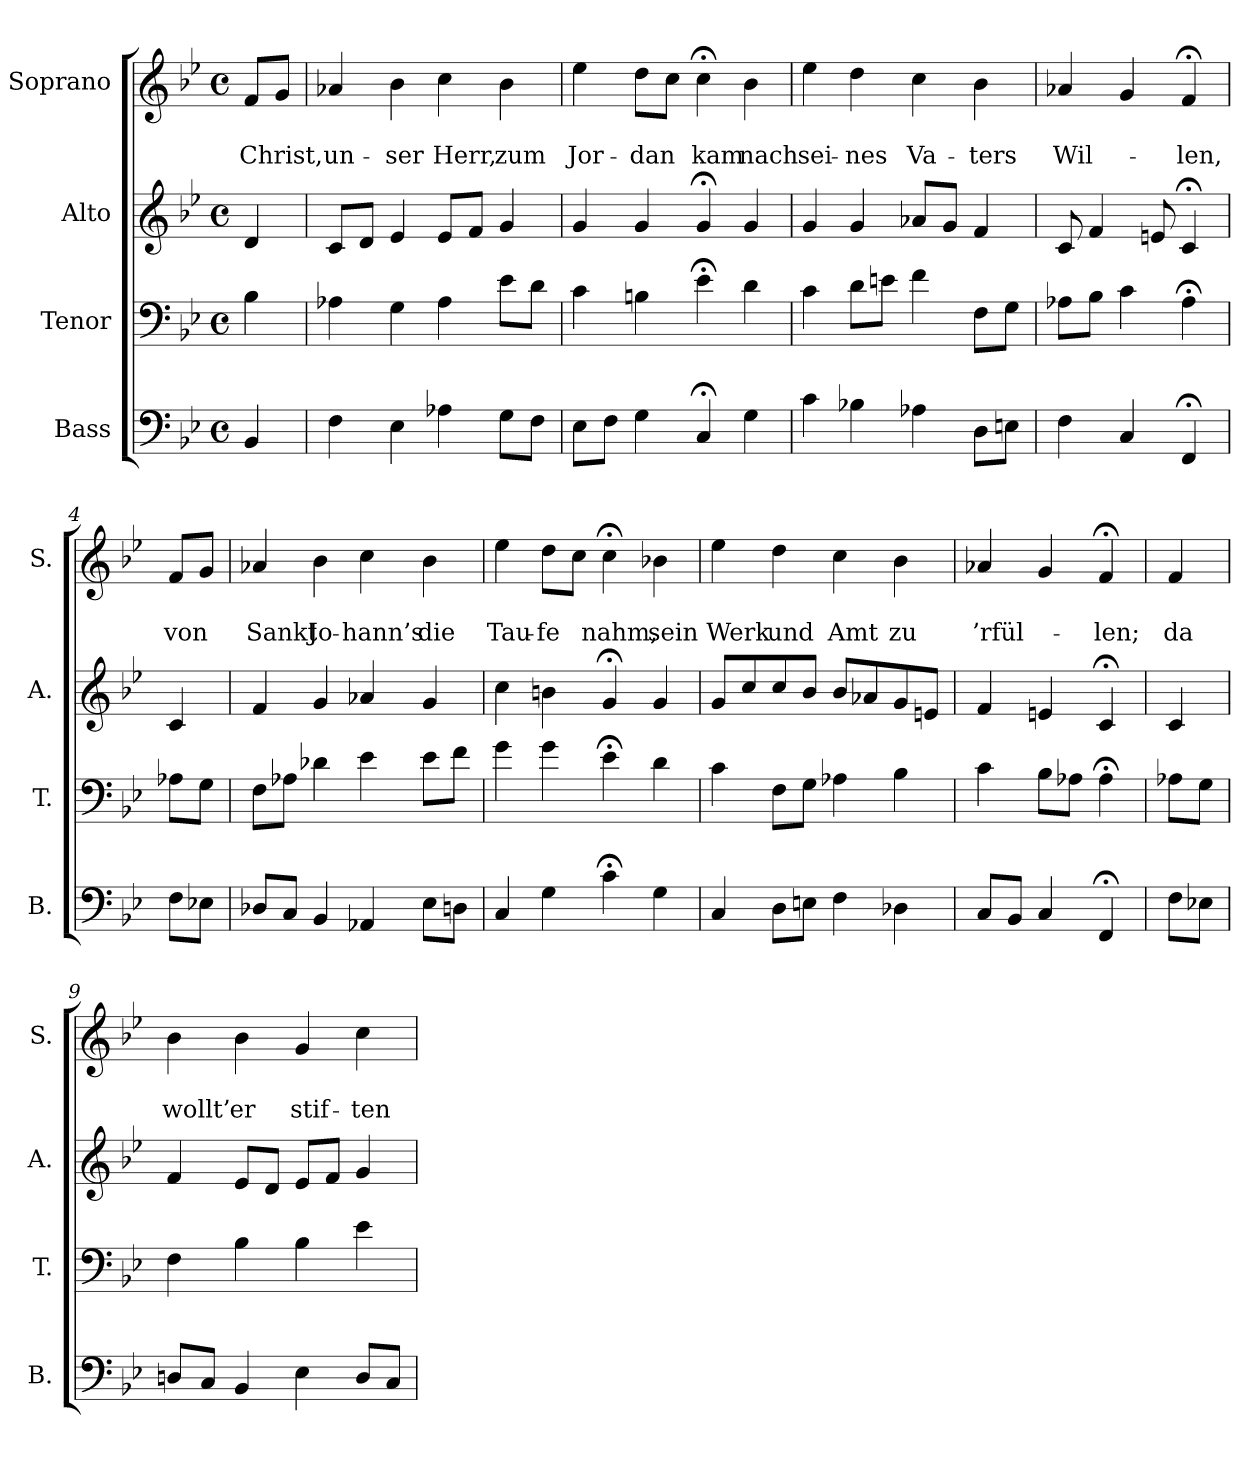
**kern	**kern	**kern	**kern	**text	**text
*part4	*part3	*part2	*part1	*part1	*part1
*staff4	*staff3	*staff2	*staff1	*staff1	*staff1
*I"Bass	*I"Tenor	*I"Alto	*I"Soprano	*	*
*I'B.	*I'T.	*I'A.	*I'S.	*	*
*clefF4	*clefF4	*clefG2	*clefG2	*	*
*k[b-e-]	*k[b-e-]	*k[b-e-]	*k[b-e-]	*	*
*g:	*g:	*g:	*g:	*	*
*M4/4	*M4/4	*M4/4	*M4/4	*	*
*met(c)	*met(c)	*met(c)	*met(c)	*	*
=	=	=	=	=	=
4BB-/	4B-\	4d/	8f/L	.	Christ,
.	.	.	8g/J	.	.
=1	=1	=1	=1	=1	=1
4F\	4A-X\	8c/L	4a-X/	.	un-
.	.	8d/J	.	.	.
4E-\	4G\	4e-/	4b-\	.	-ser
4A-X\	4A-\	8e-/L	4cc\	.	Herr,
.	.	8f/J	.	.	.
8G\L	8e-\L	4g/	4b-\	.	zum
8F\J	8d\J	.	.	.	.
=2	=2	=2	=2	=2	=2
8E-\L	4c\	4g/	4ee-\	.	Jor-
8F\J	.	.	.	.	.
4G\	4Bn\	4g/	8dd\L	.	-dan
.	.	.	8cc\J	.	.
4C;</	4e-;<\	4g;</	4cc;<\	.	kam
4G\	4d\	4g/	4b-\	.	nach
=3	=3	=3	=3	=3	=3
4c\	4c\	4g/	4ee-\	.	sei-
4B-X\	8d\L	4g/	4dd\	.	-nes
.	8en\J	.	.	.	.
4A-X\	4f\	8a-X/L	4cc\	.	Va-
.	.	8g/J	.	.	.
8D\L	8F\L	4f/	4b-\	.	-ters
8En\J	8G\J	.	.	.	.
=4	=4	=4	=4	=4	=4
4F\	8A-X\L	8c/	4a-X/	.	Wil-
.	8B-\J	4f/	.	.	.
4C/	4c\	.	4g/	.	.
.	.	8en/	.	.	.
4FF;</	4A-;<\	4c;</	4f;</	.	-len,
!!LO:LB:g=z
=4a	=4a	=4a	=4a	=4a	=4a
8F\L	8A-X\L	4c/	8f/L	.	von
8E-X\J	8G\J	.	8g/J	.	.
=5	=5	=5	=5	=5	=5
8D-X/L	8F\L	4f/	4a-X/	.	Sankt
8C/J	8A-X\J	.	.	.	.
4BB-/	4d-X\	4g/	4b-\	.	Jo-
4AA-X/	4e-\	4a-X/	4cc\	.	-hann’s
8E-\L	8e-\L	4g/	4b-\	.	die
8Dn\J	8f\J	.	.	.	.
=6	=6	=6	=6	=6	=6
4C/	4g\	4cc\	4ee-\	.	Tau-
4G\	4g\	4bn\	8dd\L	.	-fe
.	.	.	8cc\J	.	.
4c;<\	4e-;<\	4g;</	4cc;<\	.	nahm,
4G\	4d\	4g/	4b-X\	.	sein
=7	=7	=7	=7	=7	=7
4C/	4c\	8g/L	4ee-\	.	Werk
.	.	8cc/	.	.	.
8D\L	8F\L	8cc/	4dd\	.	und
8En\J	8G\J	8b-/J	.	.	.
4F\	4A-X\	8b-/L	4cc\	.	Amt
.	.	8a-X/	.	.	.
4D-X\	4B-\	8g/	4b-\	.	zu
.	.	8en/J	.	.	.
=8	=8	=8	=8	=8	=8
8C/L	4c\	4f/	4a-X/	.	’rfül-
8BB-/J	.	.	.	.	.
4C/	8B-\L	4en/	4g/	.	.
.	8A-X\J	.	.	.	.
4FF;</	4A-;<\	4c;</	4f;</	.	-len;
!!LO:PB:g=z
=8a	=8a	=8a	=8a	=8a	=8a
8F\L	8A-X\L	4c/	4f/	.	da
8E-X\J	8G\J	.	.	.	.
=9	=9	=9	=9	=9	=9
8Dn/L	4F\	4f/	4b-\	.	wollt’
8C/J	.	.	.	.	.
4BB-/	4B-\	8e-/L	4b-\	.	er
.	.	8d/J	.	.	.
4E-\	4B-\	8e-/L	4g/	.	stif-
.	.	8f/J	.	.	.
8D/L	4e-\	4g/	4cc\	.	-ten
8C/J	.	.	.	.	.
=	=	=	=	=	=
*-	*-	*-	*-	*-	*-
